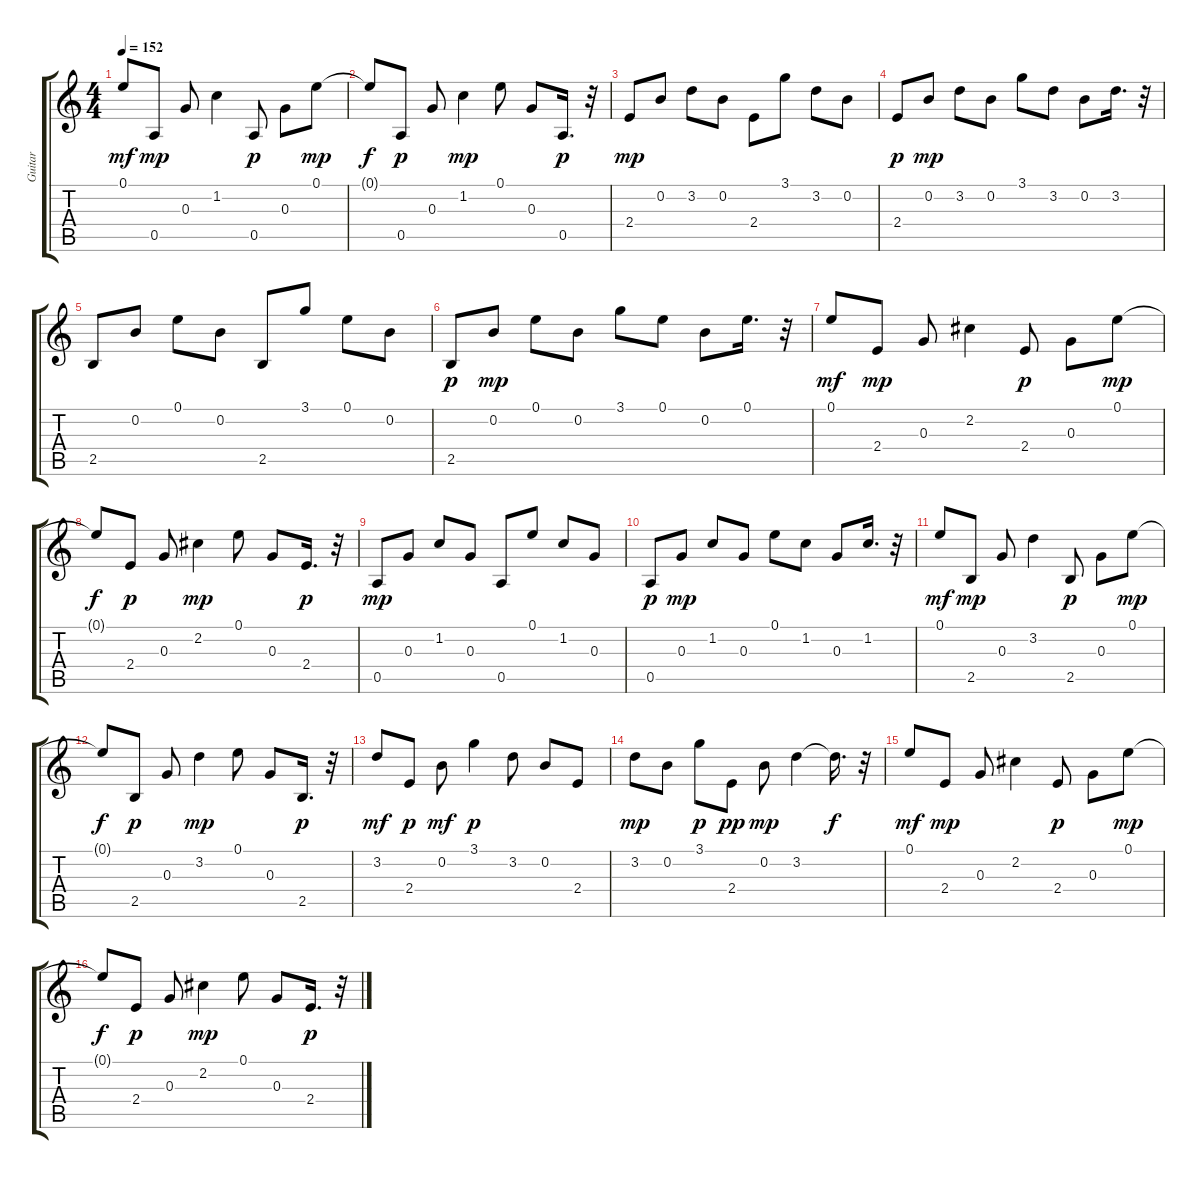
\track ("Guitar  " "Guitar  ") {instrument electricguitarmuted}
\staff {score tabs}
\tuning (E4 B3 G3 D3 A2 E2) {hide}
\ts (4 4)
\tempo 152
\clef g2
\ks c
0.1.8{dy mf} 0.5.8{dy mp} 0.3.8 1.2.4 0.5.8{dy p} 0.3.8 0.1.8{dy mp} |
0.1{t}.8{dy f} 0.5.8{dy p} 0.3.8 1.2.4{dy mp} 0.1.8 0.3.8 0.5.16{d dy p} r.32 |
2.4.8{dy mp} 0.2.8 3.2.8 0.2.8 2.4.8 3.1.8 3.2.8 0.2.8 |
2.4.8{dy p} 0.2.8{dy mp} 3.2.8 0.2.8 3.1.8 3.2.8 0.2.8 3.2.16{d} r.32 |
2.5.8 0.2.8 0.1.8 0.2.8 2.5.8 3.1.8 0.1.8 0.2.8 |
2.5.8{dy p} 0.2.8{dy mp} 0.1.8 0.2.8 3.1.8 0.1.8 0.2.8 0.1.16{d} r.32 |
0.1.8{dy mf} 2.4.8{dy mp} 0.3.8 2.2.4 2.4.8{dy p} 0.3.8 0.1.8{dy mp} |
0.1{t}.8{dy f} 2.4.8{dy p} 0.3.8 2.2.4{dy mp} 0.1.8 0.3.8 2.4.16{d dy p} r.32 |
0.5.8{dy mp} 0.3.8 1.2.8 0.3.8 0.5.8 0.1.8 1.2.8 0.3.8 |
0.5.8{dy p} 0.3.8{dy mp} 1.2.8 0.3.8 0.1.8 1.2.8 0.3.8 1.2.16{d} r.32 |
0.1.8{dy mf} 2.5.8{dy mp} 0.3.8 3.2.4 2.5.8{dy p} 0.3.8 0.1.8{dy mp} |
0.1{t}.8{dy f} 2.5.8{dy p} 0.3.8 3.2.4{dy mp} 0.1.8 0.3.8 2.5.16{d dy p} r.32 |
3.2.8{dy mf} 2.4.8{dy p} 0.2.8{dy mf} 3.1.4{dy p} 3.2.8 0.2.8 2.4.8 |
3.2.8{dy mp} 0.2.8 3.1.8{dy p} 2.4.8{dy pp} 0.2.8{dy mp} 3.2.4 3.2{t}.16{d dy f} r.32 |
0.1.8{dy mf} 2.4.8{dy mp} 0.3.8 2.2.4 2.4.8{dy p} 0.3.8 0.1.8{dy mp} |
0.1{t}.8{dy f} 2.4.8{dy p} 0.3.8 2.2.4{dy mp} 0.1.8 0.3.8 2.4.16{d dy p} r.32
